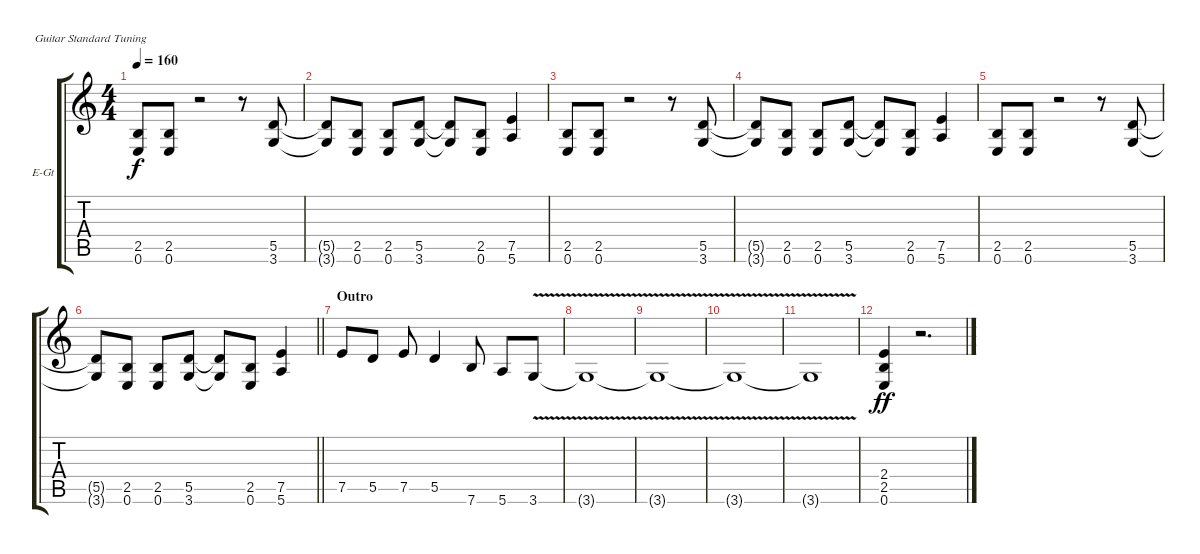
\bracketExtendMode groupsimilarinstruments
\firstSystemTrackNameOrientation horizontal
\otherSystemsTrackNameOrientation horizontal
\track ("Neil Fallon(Guitar)" "E-Gt") {instrument overdrivenguitar}
\staff {score tabs}
\tuning (E4 B3 G3 D3 A2 E2)
\ts (4 4)
\tempo 160
\clef g2
\ks c
(2.5 0.6).8{dy f} (2.5 0.6).8 r.2 r.8 (5.5 3.6).8 |
(5.5{t} 3.6{t}).8 (2.5 0.6).8 (2.5 0.6).8 (5.5 3.6).8 (5.5{t} 3.6{t}).8 (2.5 0.6).8 (7.5 5.6).4 |
(2.5 0.6).8 (2.5 0.6).8 r.2 r.8 (5.5 3.6).8 |
(5.5{t} 3.6{t}).8 (2.5 0.6).8 (2.5 0.6).8 (5.5 3.6).8 (5.5{t} 3.6{t}).8 (2.5 0.6).8 (7.5 5.6).4 |
(2.5 0.6).8 (2.5 0.6).8 r.2 r.8 (5.5 3.6).8 |
\barLineRight lightlight
(5.5{t} 3.6{t}).8 (2.5 0.6).8 (2.5 0.6).8 (5.5 3.6).8 (5.5{t} 3.6{t}).8 (2.5 0.6).8 (7.5 5.6).4 |
\section ("" "Outro")
7.5.8 5.5.8 7.5.8 5.5.4 7.6.8 5.6.8 3.6{v}.8 |
3.6{v t}.1 |
3.6{v t}.1 |
3.6{v t}.1 |
3.6{v t}.1 |
(2.4 2.5 0.6).4{dy ff} r.2{d}
